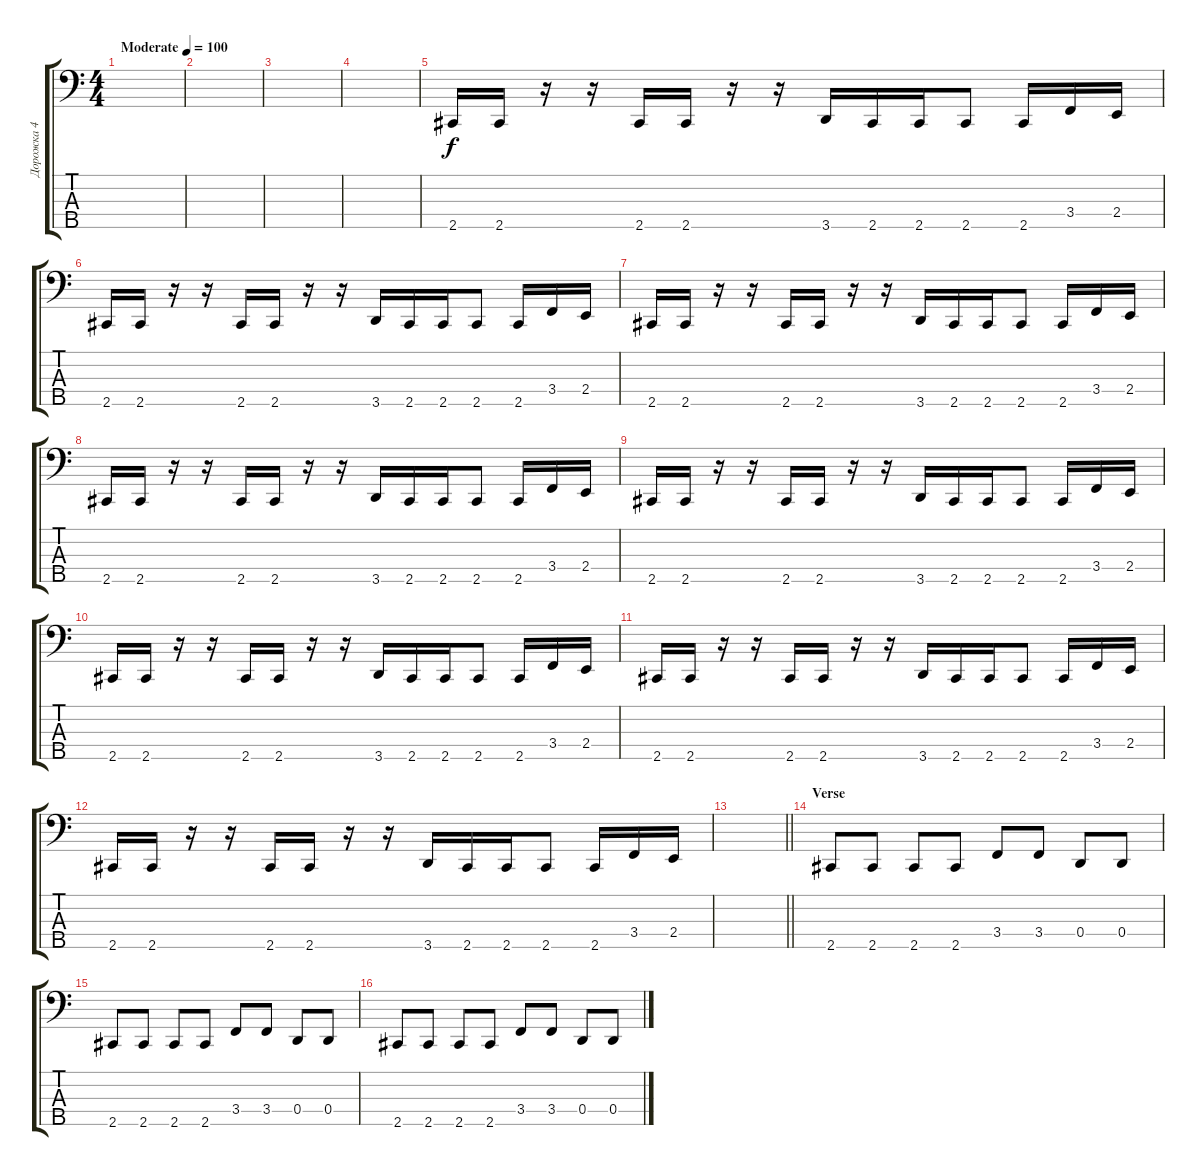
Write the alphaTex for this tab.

\track ("Дорожка 4" "Дорожка 4") {instrument electricbassfinger}
\staff {score tabs}
\tuning (G2 D2 A1 D1 B0) {hide}
\ts (4 4)
\tempo (100 "Moderate")
\clef f4
\ks c
|
|
|
|
2.5.16 2.5.16 r.16 r.16 2.5.16 2.5.16 r.16 r.16 3.5.16 2.5.16 2.5.16 2.5.8 2.5.16 3.4.16 2.4.16 |
2.5.16 2.5.16 r.16 r.16 2.5.16 2.5.16 r.16 r.16 3.5.16 2.5.16 2.5.16 2.5.8 2.5.16 3.4.16 2.4.16 |
2.5.16 2.5.16 r.16 r.16 2.5.16 2.5.16 r.16 r.16 3.5.16 2.5.16 2.5.16 2.5.8 2.5.16 3.4.16 2.4.16 |
2.5.16 2.5.16 r.16 r.16 2.5.16 2.5.16 r.16 r.16 3.5.16 2.5.16 2.5.16 2.5.8 2.5.16 3.4.16 2.4.16 |
2.5.16 2.5.16 r.16 r.16 2.5.16 2.5.16 r.16 r.16 3.5.16 2.5.16 2.5.16 2.5.8 2.5.16 3.4.16 2.4.16 |
2.5.16 2.5.16 r.16 r.16 2.5.16 2.5.16 r.16 r.16 3.5.16 2.5.16 2.5.16 2.5.8 2.5.16 3.4.16 2.4.16 |
2.5.16 2.5.16 r.16 r.16 2.5.16 2.5.16 r.16 r.16 3.5.16 2.5.16 2.5.16 2.5.8 2.5.16 3.4.16 2.4.16 |
2.5.16 2.5.16 r.16 r.16 2.5.16 2.5.16 r.16 r.16 3.5.16 2.5.16 2.5.16 2.5.8 2.5.16 3.4.16 2.4.16 |
\barLineRight lightlight
|
\section ("" "Verse")
2.5.8 2.5.8 2.5.8 2.5.8 3.4.8 3.4.8 0.4.8 0.4.8 |
2.5.8 2.5.8 2.5.8 2.5.8 3.4.8 3.4.8 0.4.8 0.4.8 |
2.5.8 2.5.8 2.5.8 2.5.8 3.4.8 3.4.8 0.4.8 0.4.8
